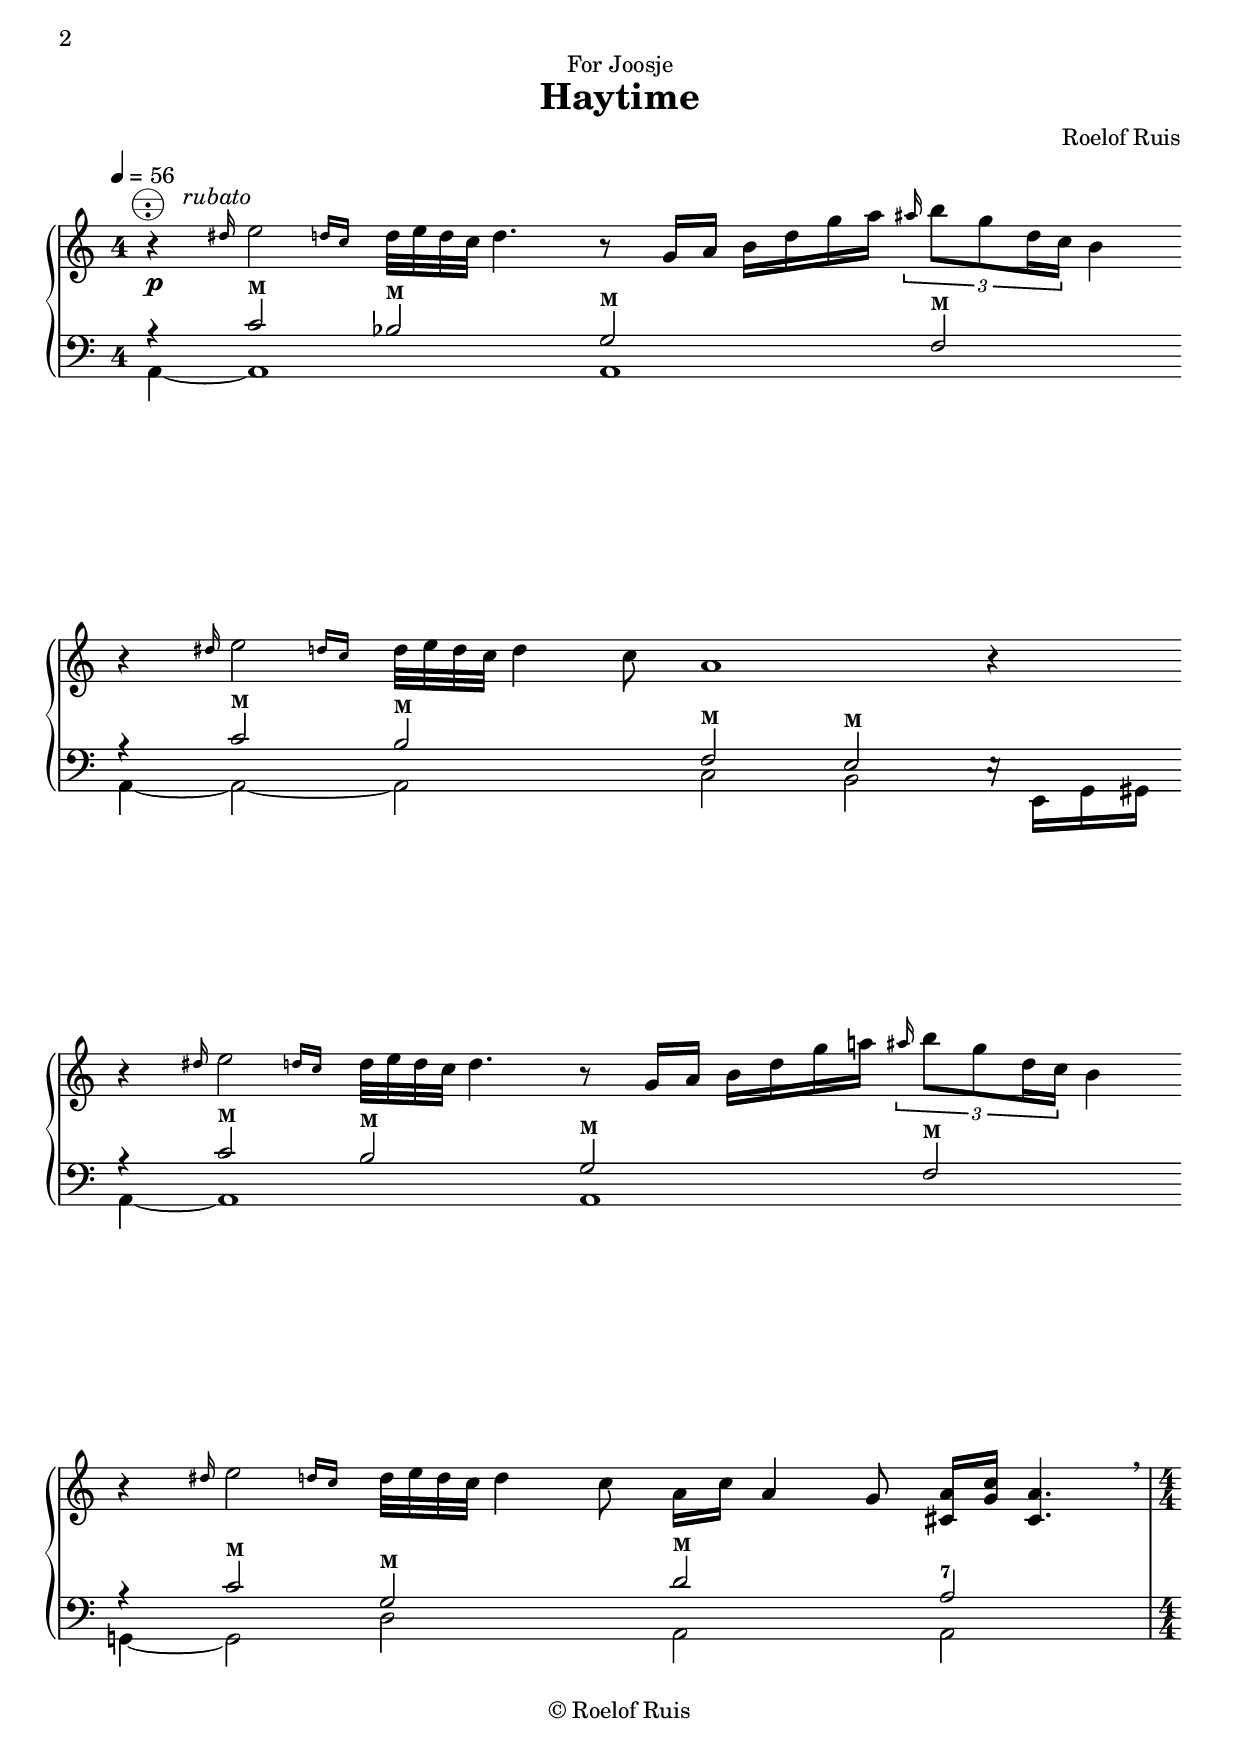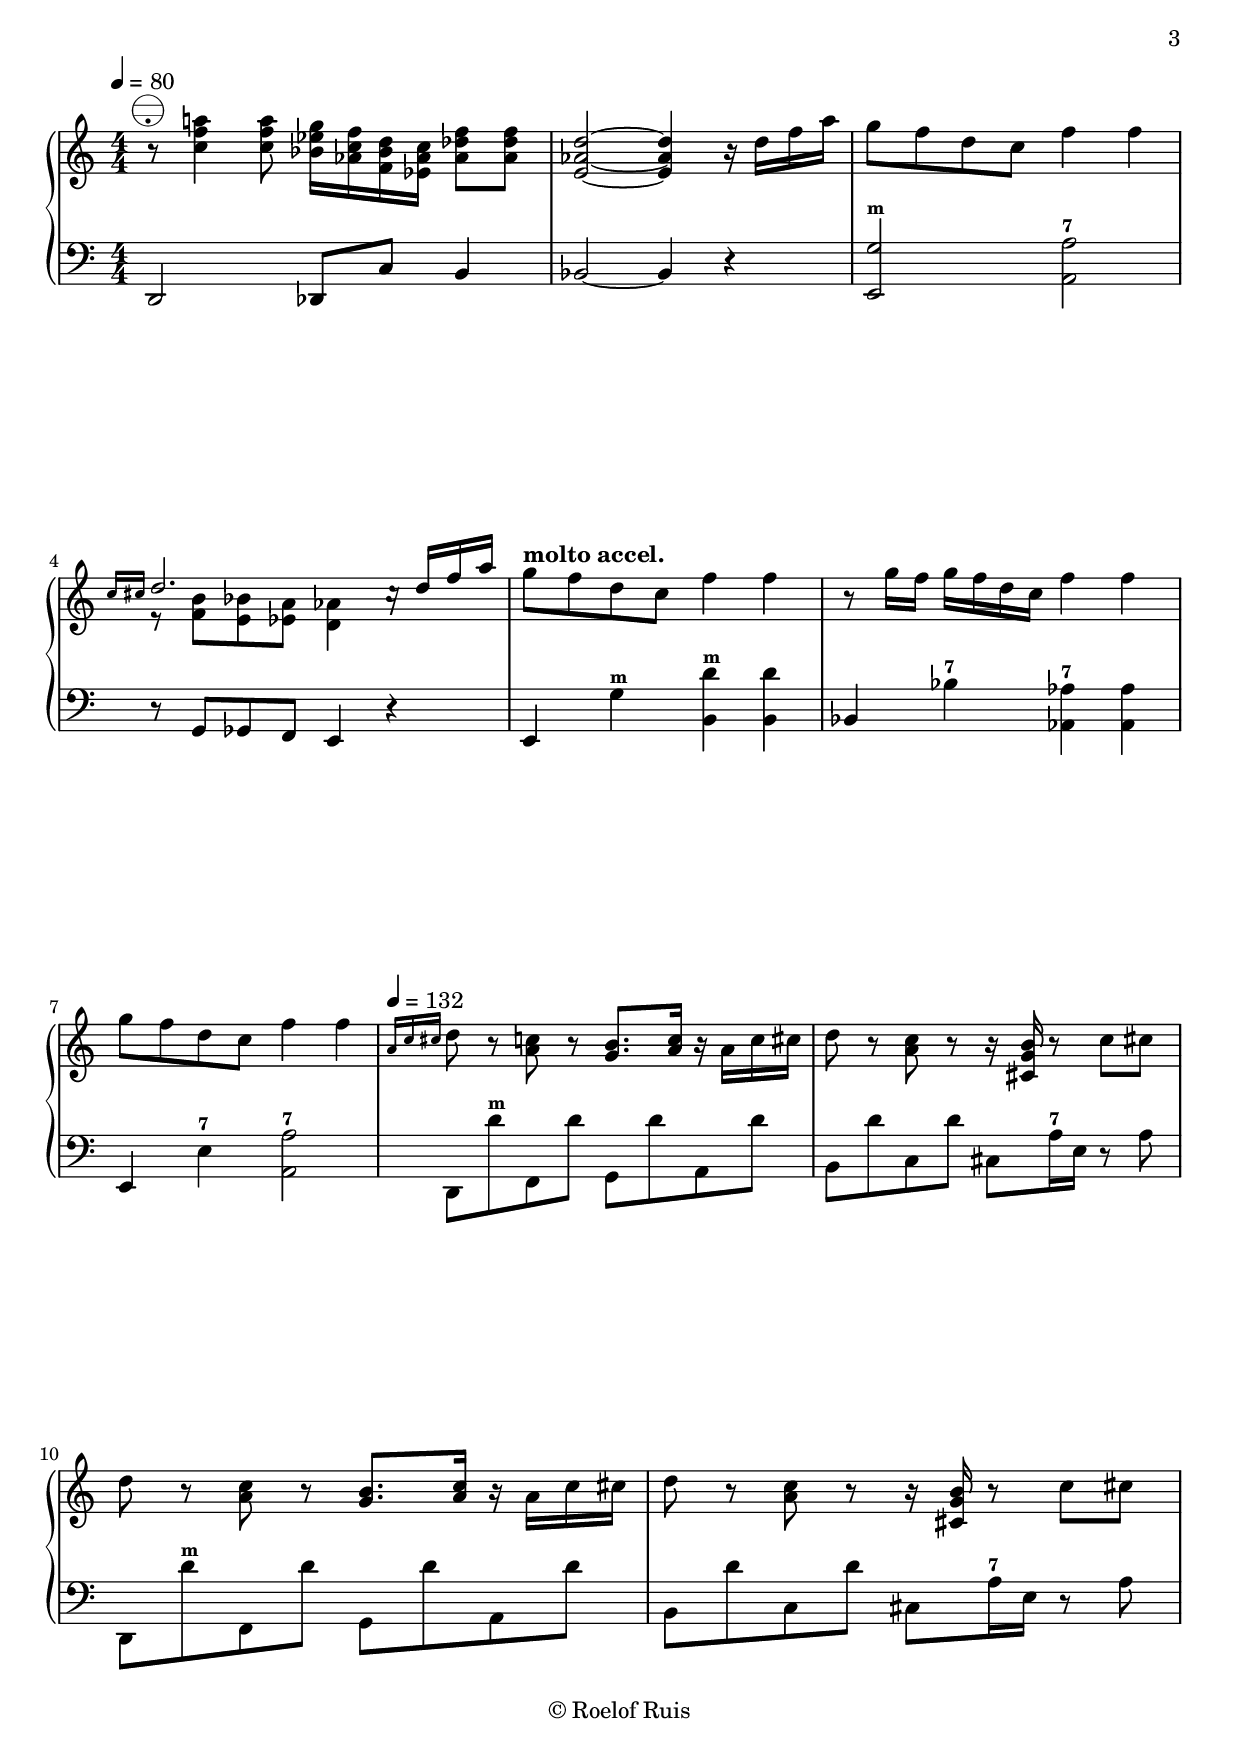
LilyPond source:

\version "2.20.0"

\version "2.20.0"

% ---- Bellows ----
out = ^\markup { \musicglyph #"accordion.pull" }
in = ^\markup { \musicglyph #"accordion.push" }

outsub = _\markup { \musicglyph #"accordion.pull" }
insub = _\markup { \musicglyph #"accordion.push" }

% ---- Basses ----
mj = ^\markup { \bold \magnify #0.8 { \roman M } }
mn = ^\markup { \bold \magnify #0.8 { \roman m } }
spt = ^\markup { \bold \magnify #0.8 { \roman 7 } }
vsp = ^\markup { \bold \magnify #0.8 { \roman v7 } }

bbass = _\markup {\box {\bold{BB}}}
sbass = _\markup {\box {\bold{SB}}}

% ---- Registers ----

eightva = \markup {\italic \translate #'(1.8 . 0) \raise #2 \magnify #0.8 {"8va"}}
loco    = \markup {\italic \translate #'(1.8 . 0) \raise #2 \magnify #0.8 {"loco"}}

dot = \markup {
  \musicglyph #"accordion.dot"
}

freebass = \markup {
  \musicglyph #"accordion.freebass"
}

discant = \markup {
  \musicglyph #"accordion.discant"
}

fbregz = ^\markup {
  \whiteout
  \combine
  \freebass
  \raise #0.5 \dot
}

fbrega = ^\markup {
  \whiteout
  \combine
  \freebass
  \raise #1.5 \dot
}

regz = ^\markup {
  \whiteout
  \combine
  \discant
  \raise #0.5 \dot
}

regez = ^\markup {
  \whiteout
  \combine
  \discant
    \combine
    \raise #0.5 \dot
    \eightva
}

rega = ^\markup {
  \whiteout
  \combine
  \discant
  \raise #1.5 \dot
}

regac = ^\markup {
  \whiteout
  \combine
  \discant
  \translate #'(-1 . 0) \raise #1.5 \dot
}

regzdba = ^\markup {
  \whiteout
  \combine
  \discant
  \combine
    \raise #0.5 \dot
    \combine
      \raise #1.5 \dot
      \translate #'(-1 . 0) \raise #1.5 \dot
}

regdbav = ^\markup {
  \whiteout
  \combine
  \discant
  \combine
    \raise #2.5 \dot
    \combine
      \raise #1.5 \dot
      \translate #'(-1 . 0) \raise #1.5 \dot
}

regav = ^\markup {
  \whiteout
  \combine
  \discant
  \combine
    \raise #2.5 \dot
    \raise #1.5 \dot
}

regdbaz = ^\markup {
  \whiteout
  \combine
  \discant
  \combine
    \raise #0.5 \dot
    \combine
      \raise #1.5 \dot
      \translate #'(-1 . 0) \raise #1.5 \dot
}

regdba = ^\markup {
  \whiteout
  \combine
  \discant
  \combine
    \raise #1.5 \dot
    \translate #'(-1 . 0) \raise #1.5 \dot
}

regza = ^\markup {
  \whiteout
  \combine
  \discant
  \combine
    \raise #0.5 \dot
    \raise #1.5 \dot
}

regeza = ^\markup {
  \whiteout
  \combine
  \discant
  \combine
    \raise #0.5 \dot
    \combine
      \raise #1.5 \dot
      \eightva
}

regzv = ^\markup {
  \whiteout
  \combine
  \discant
  \combine
    \raise #0.5 \dot
    \raise #2.5 \dot
}

regzav = ^\markup {
  \whiteout
  \combine
  \discant
  \combine
    \raise #2.5 \dot
    \combine
      \raise #1.5 \dot
      \raise #0.5 \dot
}

regezv = ^\markup {
  \whiteout
  \combine
  \discant
  \combine
    \raise #0.5 \dot
    \combine
      \raise #2.5 \dot
      \eightva
}

regzacv = ^\markup {
  \whiteout
  \combine
  \discant
  \combine
    \raise #2.5 \dot
    \combine
      \translate #'(-1 . 0) \raise #1.5 \dot
      \raise #0.5 \dot
}

regzacvl = ^\markup {
  \whiteout
  \combine
  \discant
  \combine
    \raise #2.5 \dot
    \combine
      \translate #'(-1 . 0) \raise #1.5 \dot
      \combine
        \raise # 0.5 \dot
        \loco
}

regzdbav = ^\markup {
  \whiteout
  \combine
  \discant
  \combine
    \raise #2.5 \dot
    \combine
      \raise #1.5 \dot
      \combine
      \translate #'(-1 . 0) \raise #1.5 \dot
      \raise #0.5 \dot
}









% ---- Other functionality ----

simile = \markup "simile"
subp = _\markup{ \italic sub \dynamic p }


options = {
  \numericTimeSignature
  \time 4/4
  \key c \major
}

staffRight = {
  \options
  \clef treble
  
  \once \override Staff.TimeSignature.style = #'single-digit
  \time 4/4
  \tempo 4 = 56
  
  \relative c'' {
    \cadenzaOn
    r4\regza^\markup { \halign #-2 \italic "rubato" } \grace { dis16 } \afterGrace e2 { d16[ c] } d32[ e d c] d4.
    r8 g,16[ a] b[ d g a] \times 2/3 { \grace { ais16 } b8[ g d16 c] } b4
    \bar ""
    \break
    r4 \grace { dis16 } \afterGrace e2 { d16[ c] } d32[ e d c] d4 c8
    a1
    r4
    \bar ""
    r4 \grace { dis16 } \afterGrace e2 { d16[ c] } d32[ e d c] d4.
    r8 g,16[ a] b[ d g a] \times 2/3 { \grace { ais16 } b8[ g d16 c] } b4
    \bar ""
    \break
    r4 \grace { dis16 } \afterGrace e2 { d16[ c] } d32[ e d c] d4 c8
    a16[ c] a4 g8 
    <a cis,>16[ <c g>] <a cis,>4.
    \cadenzaOff
    \breathe
    \bar "|"
    \break

    \time 4/4
    \tempo 4 = 80

    r8\regz <a' f c>4 <a f c>8 <g es bes>16 <f c as> <d bes f> <c as es> <f des as>8 <f des as> |
    <d~ as~ e~>2 <d as e>4 r16 d16 f a 
    g8 f d c f4 f |
    << { \grace { c16 cis } d2. c16\rest d f a } \\ { r8 <b, f> <bes e,> <a es> <as d,>4  s4 } >>
    g'8^\markup { \bold "molto accel." } f d c f4 f |
    r8 g16 f g f d c f4 f | 
    g8 f d c f4 f | 
    
    \tempo 4 = 132
    \grace { a,16 c cis } d8 r <c a> r <b g>8. <c a>16 r16 a c cis |
    d8 r <c a> r r16 <b g cis,> r8 c cis |
    d8 r <c a> r <b g>8. <c a>16 r16 a c cis |
    d8 r <c a> r r16 <b g cis,> r8 c cis |
   
  } 
  
}

staffLeft = {
  \options
  \clef bass

  \once \override Staff.TimeSignature.style = #'single-digit
  \time 4/4

  \cadenzaOn
  << 
    { 
      r4 c'2\mj bes2\mj
      g2\mj f2\mj
      r4 c'2\mj bes2\mj
      f2\mj e2\mj
      s4
      r4 c'2\mj bes2\mj
      g2\mj f2\mj
      r4 c'2\mj
      g2\mj d'2\mj
      a2\spt
    } 
    \\ 
    { 
      a,4~
      a,1
      a,
      a,4~
      a,2~ a,2
      c2 b,2
      e16\rest e,16[ g, gis,]
      \bar ""
      \break
      a,4~
      a,1
      a,1
      g,4~
      g,2
      d2
      a,2
      a,2
    }
  >>
  \cadenzaOff
  \bar "|"
  \time 4/4
  
  d,2 des,8 c b,4 |
  bes,2~ bes,4 r4 |
  <e, g>2\mn <a, a>\spt |
  r8 g, ges, f, e,4 r4 |
  
  e, g\mn <b, d'>\mn <b, d'> |
  bes, bes\spt <as, as>\spt <as, as> |
  e, e\spt <a, a>2\spt |
  
  d,8 d'\mn f, d' g, d' a, d' |
  b, d' c d' cis a16\spt e r8 a |
  d,8 d'\mn f, d' g, d' a, d' |
  b, d' c d' cis a16\spt e r8 a |

}

dynamicsStaff = \new Dynamics {
  \time 4/4

  s4\p
}

\book {
  \header {
    title = "Haytime"
    composer = "Roelof Ruis"
    dedication = "For Joosje"
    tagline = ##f
    instrumentName = "Accordion solo"
    year = "2018"
    description = ""
    info = "For Standard Bass - Difficulty: Hard"
    permission = "Licensed under the Creative Commons Attribution-NoDerivatives 4.0 International License."
    projecturl = "https://github.com/RoelofRuis/free-sheets"
    version = "April 2022"
  }

  \paper {
    %max-systems-per-page = 5
    %min-systems-per-page = 5
    indent = 0.0
    ragged-last-bottom = ##f
    print-all-headers = ##t
    
    bookTitleMarkup = \markup {
      \column {
        \vspace #2
        \fill-line { \fontsize #2 \fromproperty #'header:dedication }
        \vspace #1
        \fill-line { \fontsize #8 \fromproperty #'header:title }
        \vspace #2
        \fill-line { \fontsize #6 \italic \fromproperty #'header:composer }
        \vspace #.5
        \fill-line { \fontsize #2 \fromproperty #'header:year }
        \vspace #3
        \fill-line { \fontsize #4 \fromproperty #'header:instrumentName }
        \vspace #10
        \override #'(line-width . 55)
        \fontsize #1
        \justify-field #'header:description
        \vspace #1
        \fontsize #1
        \justify-field #'header:info
        \vspace #4
        \override #'(line-width . 55)
        \fontsize #1
        \justify-field #'header:permission
        \vspace #1
        \vspace #14
        \justify { \char ##x00A9 Roelof Ruis \concat { " - Version " \fromproperty #'header:version } }
        \typewriter { \fromproperty #'header:projecturl }
      }
    }
    
    oddFooterMarkup = \markup {
      \fill-line {
        \center-column {
          \on-the-fly #part-first-page ""
          \on-the-fly #not-first-page \line { \char ##x00A9 Roelof Ruis }
        }
      }
    }  
  }

  \score {
    \header {
      breakbefore = ##t
    }

    \new PianoStaff <<
      \new Staff = "right" \with {midiInstrument = "bright acoustic"} \staffRight
      \dynamicsStaff
      \new Staff = "left" \with {midiInstrument = "bright acoustic"} \staffLeft
    >>

    \layout {}
    
    \midi {}
  }
}
